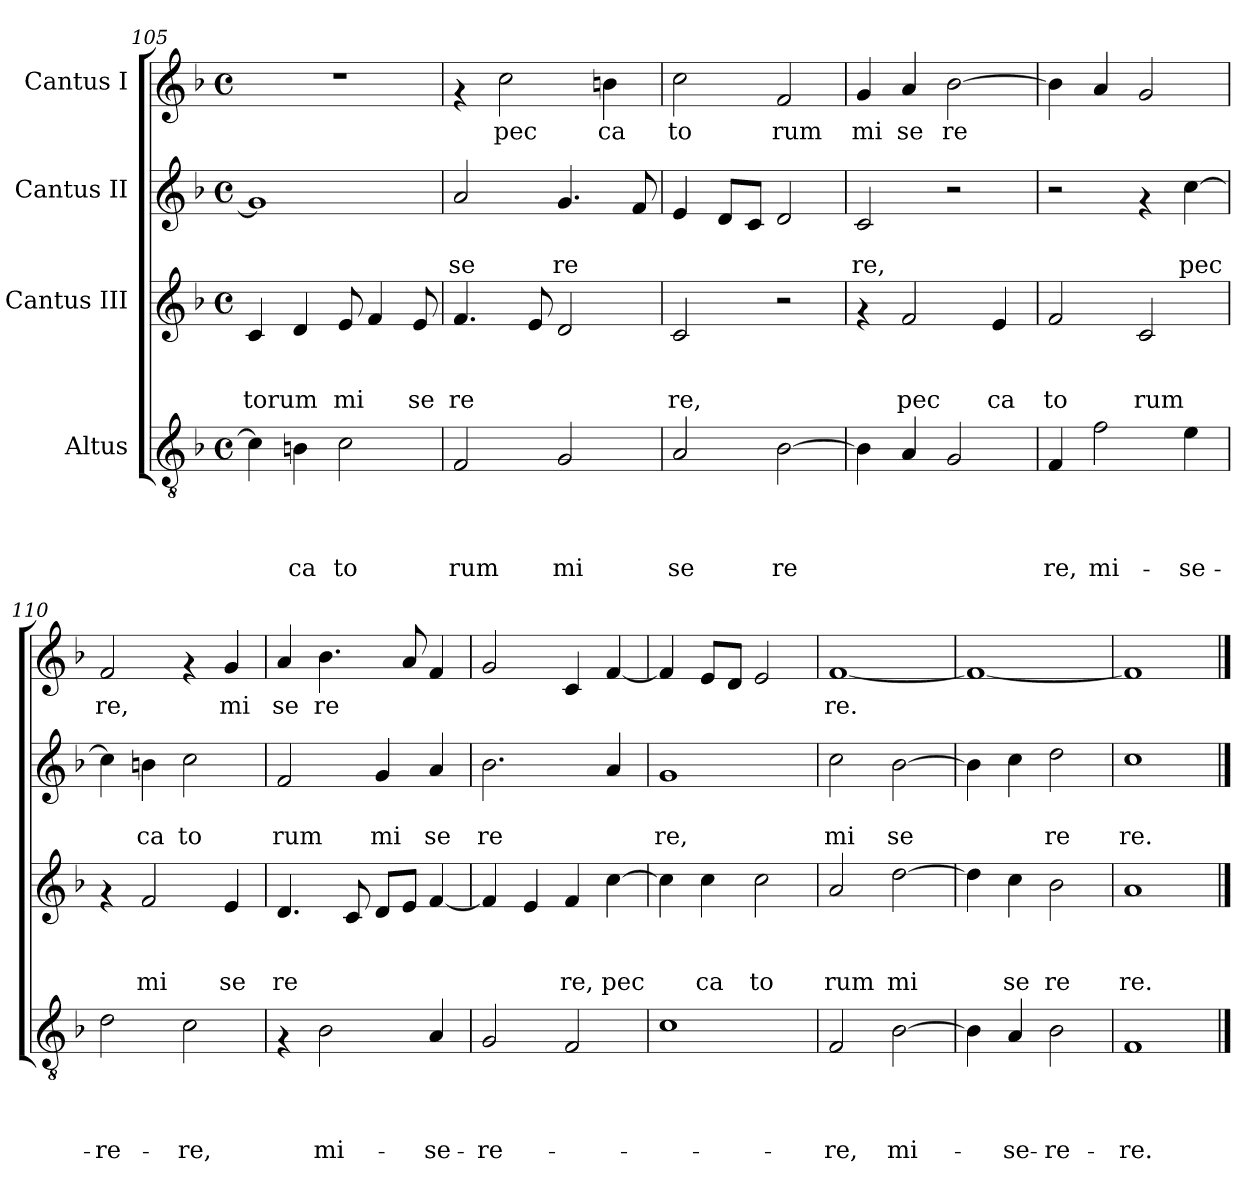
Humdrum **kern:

**kern	**text	**text	**text	**text	**kern	**text	**text	**text	**kern	**text	**text	**kern	**text
*part4	*part4	*part4	*part4	*part4	*part3	*part3	*part3	*part3	*part2	*part2	*part2	*part1	*part1
*staff4	*staff4	*staff4	*staff4	*staff4	*staff3	*staff3	*staff3	*staff3	*staff2	*staff2	*staff2	*staff1	*staff1
*I"Altus	*	*	*	*	*I"Cantus III	*	*	*	*I"Cantus II	*	*	*I"Cantus I	*
*clefGv2	*	*	*	*	*clefG2	*	*	*	*clefG2	*	*	*clefG2	*
*k[b-]	*	*	*	*	*k[b-]	*	*	*	*k[b-]	*	*	*k[b-]	*
*F:	*	*	*	*	*F:	*	*	*	*F:	*	*	*F:	*
*M4/4	*	*	*	*	*M4/4	*	*	*	*M4/4	*	*	*M4/4	*
*met(c)	*	*	*	*	*met(c)	*	*	*	*met(c)	*	*	*met(c)	*
=105	=105	=105	=105	=105	=105	=105	=105	=105	=105	=105	=105	=105	=105
!	!	!	!	!	!	!	!	!LO:LY:b	!	!	!	!	!
4c\]	.	.	.	.	4c/	.	.	torum	1g]	.	.	1r	.
!	!	!	!	!LO:LY:b	!	!	!	!	!	!	!	!	!
4Bn\	.	.	.	ca	4d/	.	.	.	.	.	.	.	.
!	!	!	!	!LO:LY:b	!	!	!	!LO:LY:b	!	!	!	!	!
2c\	.	.	.	to	8e/	.	.	mi	.	.	.	.	.
.	.	.	.	.	4f/	.	.	.	.	.	.	.	.
!	!	!	!	!	!	!	!	!LO:LY:b	!	!	!	!	!
.	.	.	.	.	8e/	.	.	se	.	.	.	.	.
=106	=106	=106	=106	=106	=106	=106	=106	=106	=106	=106	=106	=106	=106
!	!	!	!	!LO:LY:b	!	!	!	!LO:LY:b	!	!	!LO:LY:b	!	!
2F/	.	.	.	rum	4.f/	.	.	re	2a/	.	se	4rf	.
!	!	!	!	!	!	!	!	!	!	!	!	!	!LO:LY:b
.	.	.	.	.	.	.	.	.	.	.	.	2cc\	pec
.	.	.	.	.	8e/	.	.	.	.	.	.	.	.
!	!	!	!	!LO:LY:b	!	!	!	!	!	!	!LO:LY:b	!	!
2G/	.	.	.	mi	2d/	.	.	.	4.g/	.	re	.	.
!	!	!	!	!	!	!	!	!	!	!	!	!	!LO:LY:b
.	.	.	.	.	.	.	.	.	.	.	.	4bn\	ca
.	.	.	.	.	.	.	.	.	8f/	.	.	.	.
=107	=107	=107	=107	=107	=107	=107	=107	=107	=107	=107	=107	=107	=107
!	!	!	!	!LO:LY:b	!	!	!	!LO:LY:b	!	!	!	!	!LO:LY:b
2A/	.	.	.	se	2c/	.	.	re,	4e/	.	.	2cc\	to
.	.	.	.	.	.	.	.	.	8d/L	.	.	.	.
.	.	.	.	.	.	.	.	.	8c/J	.	.	.	.
!	!	!	!	!LO:LY:b	!	!	!	!	!	!	!	!	!LO:LY:b
[>2B-\	.	.	.	re	2r	.	.	.	2d/	.	.	2f/	rum
=108	=108	=108	=108	=108	=108	=108	=108	=108	=108	=108	=108	=108	=108
!	!	!	!	!	!	!	!	!	!	!	!LO:LY:b	!	!LO:LY:b
4B-\]	.	.	.	.	4rf	.	.	.	2c/	.	re,	4g/	mi
!	!	!	!	!	!	!	!	!LO:LY:b	!	!	!	!	!LO:LY:b
4A/	.	.	.	.	2f/	.	.	pec	.	.	.	4a/	se
!	!	!	!	!	!	!	!	!	!	!	!	!	!LO:LY:b
2G/	.	.	.	.	.	.	.	.	2r	.	.	[<2b-\	re
!	!	!	!	!	!	!	!	!LO:LY:b	!	!	!	!	!
.	.	.	.	.	4e/	.	.	ca	.	.	.	.	.
!!LO:LB:g=z
=109	=109	=109	=109	=109	=109	=109	=109	=109	=109	=109	=109	=109	=109
!	!	!	!	!LO:LY:b	!	!	!	!LO:LY:b	!	!	!	!	!
4F/	.	.	.	re,	2f/	.	.	to	2r	.	.	4b-\]	.
!	!	!	!	!LO:LY:b	!	!	!	!	!	!	!	!	!
2f\	.	.	.	mi-	.	.	.	.	.	.	.	4a/	.
!	!	!	!	!	!	!	!	!LO:LY:b	!	!	!	!	!
.	.	.	.	.	2c/	.	.	rum	4rf	.	.	2g/	.
!	!	!	!	!LO:LY:b	!	!	!	!	!	!	!LO:LY:b	!	!
4e\	.	.	.	-se-	.	.	.	.	[>4cc\	.	pec	.	.
=110	=110	=110	=110	=110	=110	=110	=110	=110	=110	=110	=110	=110	=110
!	!	!	!	!LO:LY:b	!	!	!	!	!	!	!	!	!LO:LY:b
2d\	.	.	.	-re-	4rf	.	.	.	4cc\]	.	.	2f/	re,
!	!	!	!	!	!	!	!	!LO:LY:b	!	!	!LO:LY:b	!	!
.	.	.	.	.	2f/	.	.	mi	4bn\	.	ca	.	.
!	!	!	!	!LO:LY:b	!	!	!	!	!	!	!LO:LY:b	!	!
2c\	.	.	.	-re,	.	.	.	.	2cc\	.	to	4rf	.
!	!	!	!	!	!	!	!	!LO:LY:b	!	!	!	!	!LO:LY:b
.	.	.	.	.	4e/	.	.	se	.	.	.	4g/	mi
=111	=111	=111	=111	=111	=111	=111	=111	=111	=111	=111	=111	=111	=111
!	!	!	!	!	!	!	!	!LO:LY:b	!	!	!LO:LY:b	!	!LO:LY:b
4rF	.	.	.	.	4.d/	.	.	re	2f/	.	rum	4a/	se
!	!	!	!	!LO:LY:b	!	!	!	!	!	!	!	!	!LO:LY:b
2B-\	.	.	.	mi-	.	.	.	.	.	.	.	4.b-\	re
.	.	.	.	.	8c/	.	.	.	.	.	.	.	.
!	!	!	!	!	!	!	!	!	!	!	!LO:LY:b	!	!
.	.	.	.	.	8d/L	.	.	.	4g/	.	mi	.	.
.	.	.	.	.	8e/J	.	.	.	.	.	.	8a/	.
!	!	!	!	!LO:LY:b	!	!	!	!	!	!	!LO:LY:b	!	!
4A/	.	.	.	-se-	[<4f/	.	.	.	4a/	.	se	4f/	.
=112	=112	=112	=112	=112	=112	=112	=112	=112	=112	=112	=112	=112	=112
!	!	!	!	!LO:LY:b	!	!	!	!	!	!	!LO:LY:b	!	!
2G/	.	.	.	-re-	4f/]	.	.	.	2.b-\	.	re	2g/	.
.	.	.	.	.	4e/	.	.	.	.	.	.	.	.
!	!	!	!	!	!	!	!	!LO:LY:b	!	!	!	!	!
2F/	.	.	.	.	4f/	.	.	re,	.	.	.	4c/	.
!	!	!	!	!	!	!	!	!LO:LY:b	!	!	!	!	!
.	.	.	.	.	[>4cc\	.	.	pec	4a/	.	.	[<4f/	.
=113	=113	=113	=113	=113	=113	=113	=113	=113	=113	=113	=113	=113	=113
!	!	!	!	!	!	!	!	!	!	!	!LO:LY:b	!	!
1c	.	.	.	.	4cc\]	.	.	.	1g	.	re,	4f/]	.
!	!	!	!	!	!	!	!	!LO:LY:b	!	!	!	!	!
.	.	.	.	.	4cc\	.	.	ca	.	.	.	8e/L	.
.	.	.	.	.	.	.	.	.	.	.	.	8d/J	.
!	!	!	!	!	!	!	!	!LO:LY:b	!	!	!	!	!
.	.	.	.	.	2cc\	.	.	to	.	.	.	2e/	.
=114	=114	=114	=114	=114	=114	=114	=114	=114	=114	=114	=114	=114	=114
!	!	!	!	!LO:LY:b	!	!	!	!LO:LY:b	!	!	!LO:LY:b	!	!LO:LY:b
2F/	.	.	.	-re,	2a/	.	.	rum	2cc\	.	mi	[<1f	re.
!	!	!	!	!LO:LY:b	!	!	!	!LO:LY:b	!	!	!LO:LY:b	!	!
[>2B-\	.	.	.	mi-	[>2dd\	.	.	mi	[>2b-\	.	se	.	.
=115	=115	=115	=115	=115	=115	=115	=115	=115	=115	=115	=115	=115	=115
4B-\]	.	.	.	.	4dd\]	.	.	.	4b-\]	.	.	1f_	.
!	!	!	!	!LO:LY:b	!	!	!	!LO:LY:b	!	!	!	!	!
4A/	.	.	.	-se-	4cc\	.	.	se	4cc\	.	.	.	.
!	!	!	!	!LO:LY:b	!	!	!	!LO:LY:b	!	!	!LO:LY:b	!	!
2B-\	.	.	.	-re-	2b-\	.	.	re	2dd\	.	re	.	.
=116	=116	=116	=116	=116	=116	=116	=116	=116	=116	=116	=116	=116	=116
!	!	!	!	!LO:LY:b	!	!	!	!LO:LY:b	!	!	!LO:LY:b	!	!
1F	.	.	.	-re.	1a	.	.	re.	1cc	.	re.	1f]	.
==	==	==	==	==	==	==	==	==	==	==	==	==	==
*-	*-	*-	*-	*-	*-	*-	*-	*-	*-	*-	*-	*-	*-
